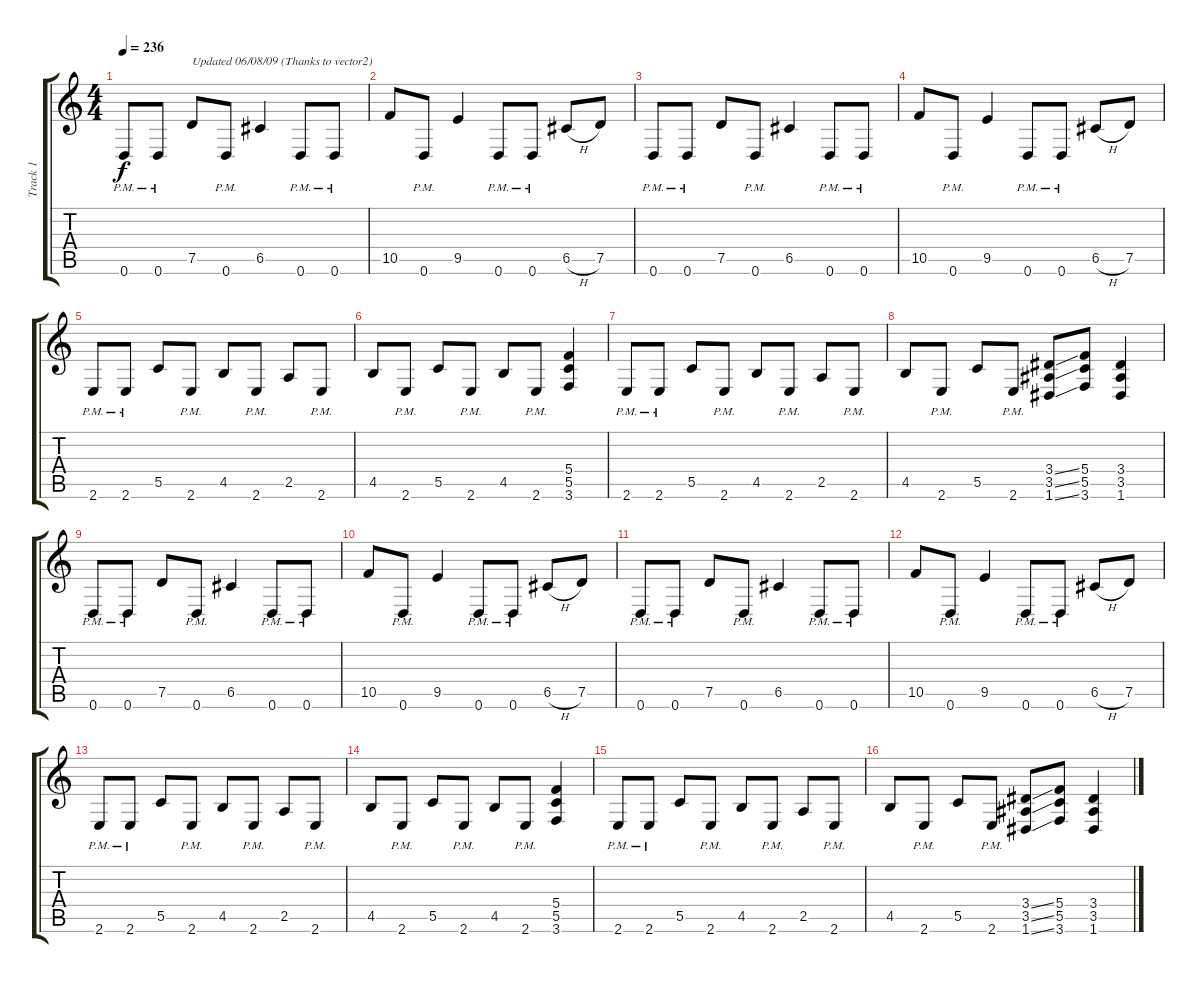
\track ("Track 1" "Track 1") {instrument distortionguitar}
\staff {score tabs}
\tuning (D4 A3 F3 C3 G2 D2) {hide}
\ts (4 4)
\tempo 236
\clef g2
\ks c
0.6{pm}.8{dy f instrument distortionguitar} 0.6{pm}.8 7.5.8{txt "Updated 06/08/09 (Thanks to vector2)"} 0.6{pm}.8 6.5.4 0.6{pm}.8 0.6{pm}.8 |
10.5.8 0.6{pm}.8 9.5.4 0.6{pm}.8 0.6{pm}.8 6.5{h}.8 7.5.8 |
0.6{pm}.8 0.6{pm}.8 7.5.8 0.6{pm}.8 6.5.4 0.6{pm}.8 0.6{pm}.8 |
10.5.8 0.6{pm}.8 9.5.4 0.6{pm}.8 0.6{pm}.8 6.5{h}.8 7.5.8 |
2.6{pm}.8 2.6{pm}.8 5.5.8 2.6{pm}.8 4.5.8 2.6{pm}.8 2.5.8 2.6{pm}.8 |
4.5.8 2.6{pm}.8 5.5.8 2.6{pm}.8 4.5.8 2.6{pm}.8 (5.4 5.5 3.6).4 |
2.6{pm}.8 2.6{pm}.8 5.5.8 2.6{pm}.8 4.5.8 2.6{pm}.8 2.5.8 2.6{pm}.8 |
4.5.8 2.6{pm}.8 5.5.8 2.6{pm}.8 (3.4{ss} 3.5{ss} 1.6{ss}).8 (5.4 5.5 3.6).8 (3.4 3.5 1.6).4 |
0.6{pm}.8 0.6{pm}.8 7.5.8 0.6{pm}.8 6.5.4 0.6{pm}.8 0.6{pm}.8 |
10.5.8 0.6{pm}.8 9.5.4 0.6{pm}.8 0.6{pm}.8 6.5{h}.8 7.5.8 |
0.6{pm}.8 0.6{pm}.8 7.5.8 0.6{pm}.8 6.5.4 0.6{pm}.8 0.6{pm}.8 |
10.5.8 0.6{pm}.8 9.5.4 0.6{pm}.8 0.6{pm}.8 6.5{h}.8 7.5.8 |
2.6{pm}.8 2.6{pm}.8 5.5.8 2.6{pm}.8 4.5.8 2.6{pm}.8 2.5.8 2.6{pm}.8 |
4.5.8 2.6{pm}.8 5.5.8 2.6{pm}.8 4.5.8 2.6{pm}.8 (5.4 5.5 3.6).4 |
2.6{pm}.8 2.6{pm}.8 5.5.8 2.6{pm}.8 4.5.8 2.6{pm}.8 2.5.8 2.6{pm}.8 |
4.5.8 2.6{pm}.8 5.5.8 2.6{pm}.8 (3.4{ss} 3.5{ss} 1.6{ss}).8 (5.4 5.5 3.6).8 (3.4 3.5 1.6).4
